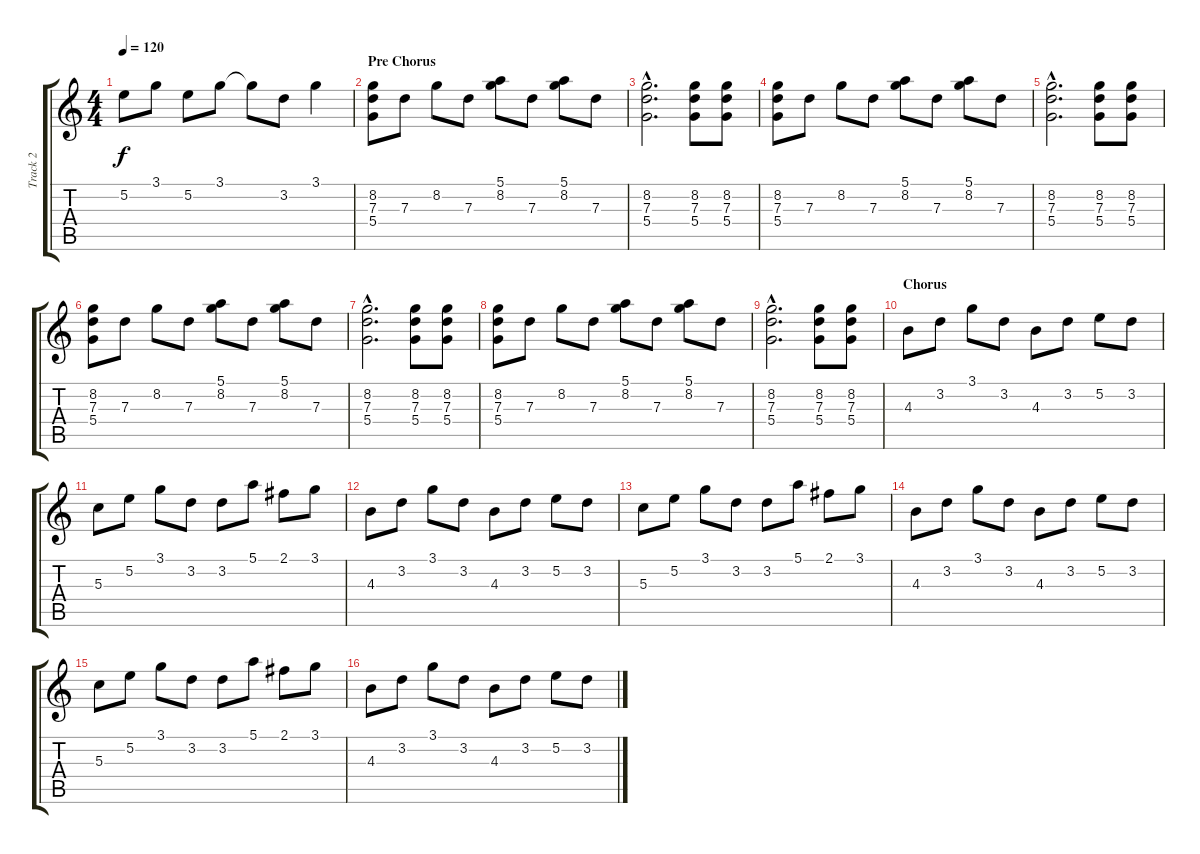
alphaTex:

\track ("Track 2" "Track 2") {instrument overdrivenguitar}
\staff {score tabs}
\tuning (E4 B3 G3 D3 A2 E2) {hide}
\ts (4 4)
\tempo 120
\clef g2
\ks c
5.2.8{dy f} 3.1.8 5.2.8 3.1.8 3.1{t}.8 3.2.8 3.1.4 |
\section ("" "Pre Chorus")
(8.2 7.3 5.4).8 7.3.8 8.2.8 7.3.8 (5.1 8.2).8 7.3.8 (5.1 8.2).8 7.3.8 |
(8.2{hac} 7.3{hac} 5.4{hac}).2{d} (8.2 7.3 5.4).8 (8.2 7.3 5.4).8 |
(8.2 7.3 5.4).8 7.3.8 8.2.8 7.3.8 (5.1 8.2).8 7.3.8 (5.1 8.2).8 7.3.8 |
(8.2{hac} 7.3{hac} 5.4{hac}).2{d} (8.2 7.3 5.4).8 (8.2 7.3 5.4).8 |
(8.2 7.3 5.4).8 7.3.8 8.2.8 7.3.8 (5.1 8.2).8 7.3.8 (5.1 8.2).8 7.3.8 |
(8.2{hac} 7.3{hac} 5.4{hac}).2{d} (8.2 7.3 5.4).8 (8.2 7.3 5.4).8 |
(8.2 7.3 5.4).8 7.3.8 8.2.8 7.3.8 (5.1 8.2).8 7.3.8 (5.1 8.2).8 7.3.8 |
(8.2{hac} 7.3{hac} 5.4{hac}).2{d} (8.2 7.3 5.4).8 (8.2 7.3 5.4).8 |
\section ("" "Chorus")
4.3.8 3.2.8 3.1.8 3.2.8 4.3.8 3.2.8 5.2.8 3.2.8 |
5.3.8 5.2.8 3.1.8 3.2.8 3.2.8 5.1.8 2.1.8 3.1.8 |
4.3.8 3.2.8 3.1.8 3.2.8 4.3.8 3.2.8 5.2.8 3.2.8 |
5.3.8 5.2.8 3.1.8 3.2.8 3.2.8 5.1.8 2.1.8 3.1.8 |
4.3.8 3.2.8 3.1.8 3.2.8 4.3.8 3.2.8 5.2.8 3.2.8 |
5.3.8 5.2.8 3.1.8 3.2.8 3.2.8 5.1.8 2.1.8 3.1.8 |
4.3.8 3.2.8 3.1.8 3.2.8 4.3.8 3.2.8 5.2.8 3.2.8
